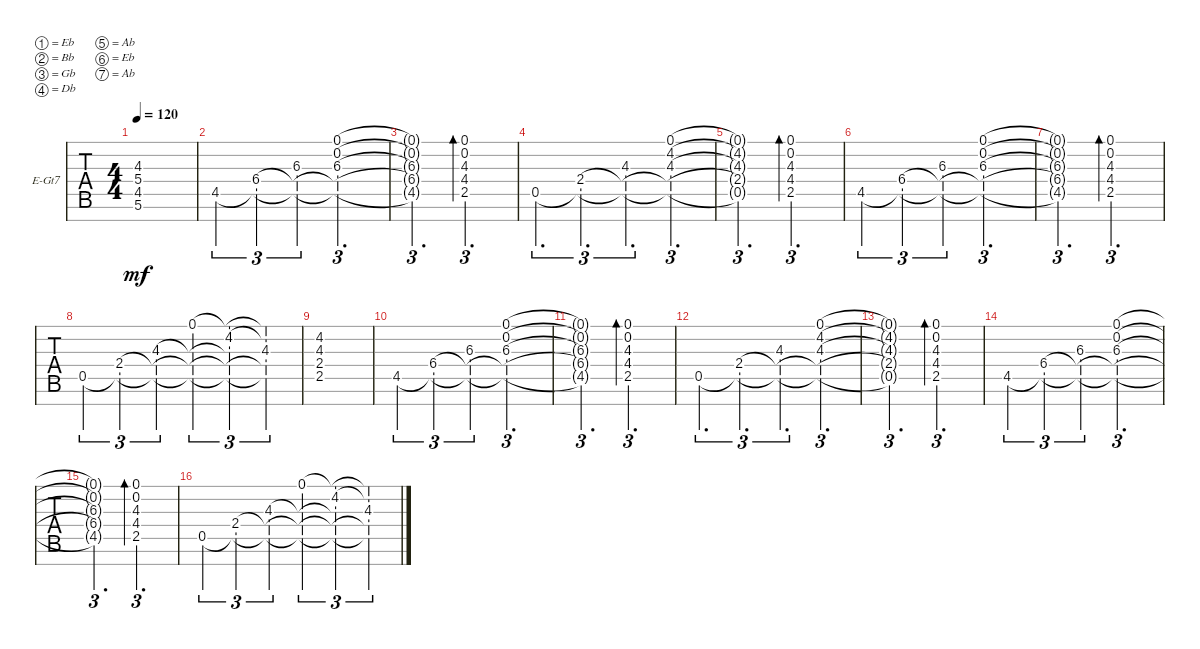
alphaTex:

\defaultSystemsLayout 4
\bracketExtendMode groupsimilarinstruments
\firstSystemTrackNameOrientation horizontal
\otherSystemsTrackNameOrientation horizontal
\track ("Lukas" "E-Gt7") {instrument distortionguitar}
\staff {tabs}
\tuning (Eb4 Bb3 Gb3 Db3 Ab2 Eb2 Ab1)
\ts (4 4)
\tempo 120
\clef g2
\scale
0.333333
\ks c
(4.3{t} 5.4{t} 4.5{t} 5.6{t}).1{dy mf} |
\scale
0.333333 4.5.4{tu (3 2)} (6.4 4.5{t}).4{tu (3 2)} (6.3 6.4{t} 4.5{t}).4{tu (3 2)} (0.2 0.1 6.3 6.4{t} 4.5{t}).2{d tu (3 2)} |
\scale
0.333333 (0.2{t} 0.1{t} 6.3{t} 6.4{t} 4.5{t}).2{d tu (3 2)} (2.5 4.4 4.3 0.2 0.1).2{d tu (3 2) bd 479} |
\scale
0.333333 0.5.4{d tu (3 2)} (2.4 0.5{t}).4{d tu (3 2)} (4.3 2.4{t} 0.5{t}).4{d tu (3 2)} (4.3 4.2 0.1 2.4{t} 0.5{t}).4{d tu (3 2)} |
\scale
0.333333 (4.3{t} 4.2{t} 0.1{t} 2.4{t} 0.5{t}).2{d tu (3 2)} (2.5 4.4 4.3 0.2 0.1).2{d tu (3 2) bd 473} |
\scale
0.333333 4.5.4{tu (3 2)} (6.4 4.5{t}).4{tu (3 2)} (6.3 6.4{t} 4.5{t}).4{tu (3 2)} (0.2 0.1 6.3 6.4{t} 4.5{t}).2{d tu (3 2)} |
\scale
0.333333 (0.2{t} 0.1{t} 6.3{t} 6.4{t} 4.5{t}).2{d tu (3 2)} (2.5 4.4 4.3 0.2 0.1).2{d tu (3 2) bd 479} |
\scale
0.333333 0.5.4{tu (3 2)} (2.4 0.5{t}).4{tu (3 2)} (4.3 2.4{t} 0.5{t}).4{tu (3 2)} (0.1 4.3{t} 2.4{t} 0.5{t}).4{tu (3 2)} (4.2 0.1{t} 4.3{t} 2.4{t} 0.5{t}).4{tu (3 2)} (4.3 4.2{t} 0.1{t} 2.4{t} 0.5{t}).4{tu (3 2)} |
\scale
0.333333 (4.2 4.3 2.4 2.5).1 |
\scale
0.333333 4.5.4{tu (3 2)} (6.4 4.5{t}).4{tu (3 2)} (6.3 6.4{t} 4.5{t}).4{tu (3 2)} (0.2 0.1 6.3 6.4{t} 4.5{t}).2{d tu (3 2)} |
\scale
0.333333 (0.2{t} 0.1{t} 6.3{t} 6.4{t} 4.5{t}).2{d tu (3 2)} (2.5 4.4 4.3 0.2 0.1).2{d tu (3 2) bd 479} |
\scale
0.333333 0.5.4{d tu (3 2)} (2.4 0.5{t}).4{d tu (3 2)} (4.3 2.4{t} 0.5{t}).4{d tu (3 2)} (4.3 4.2 0.1 2.4{t} 0.5{t}).4{d tu (3 2)} |
\scale
0.333333 (4.3{t} 4.2{t} 0.1{t} 2.4{t} 0.5{t}).2{d tu (3 2)} (2.5 4.4 4.3 0.2 0.1).2{d tu (3 2) bd 473} |
\scale
0.333333 4.5.4{tu (3 2)} (6.4 4.5{t}).4{tu (3 2)} (6.3 6.4{t} 4.5{t}).4{tu (3 2)} (0.2 0.1 6.3 6.4{t} 4.5{t}).2{d tu (3 2)} |
\scale
0.333333 (0.2{t} 0.1{t} 6.3{t} 6.4{t} 4.5{t}).2{d tu (3 2)} (2.5 4.4 4.3 0.2 0.1).2{d tu (3 2) bd 479} |
\scale
0.333333 0.5.4{tu (3 2)} (2.4 0.5{t}).4{tu (3 2)} (4.3 2.4{t} 0.5{t}).4{tu (3 2)} (0.1 4.3{t} 2.4{t} 0.5{t}).4{tu (3 2)} (4.2 0.1{t} 4.3{t} 2.4{t} 0.5{t}).4{tu (3 2)} (4.3 4.2{t} 0.1{t} 2.4{t} 0.5{t}).4{tu (3 2)}
